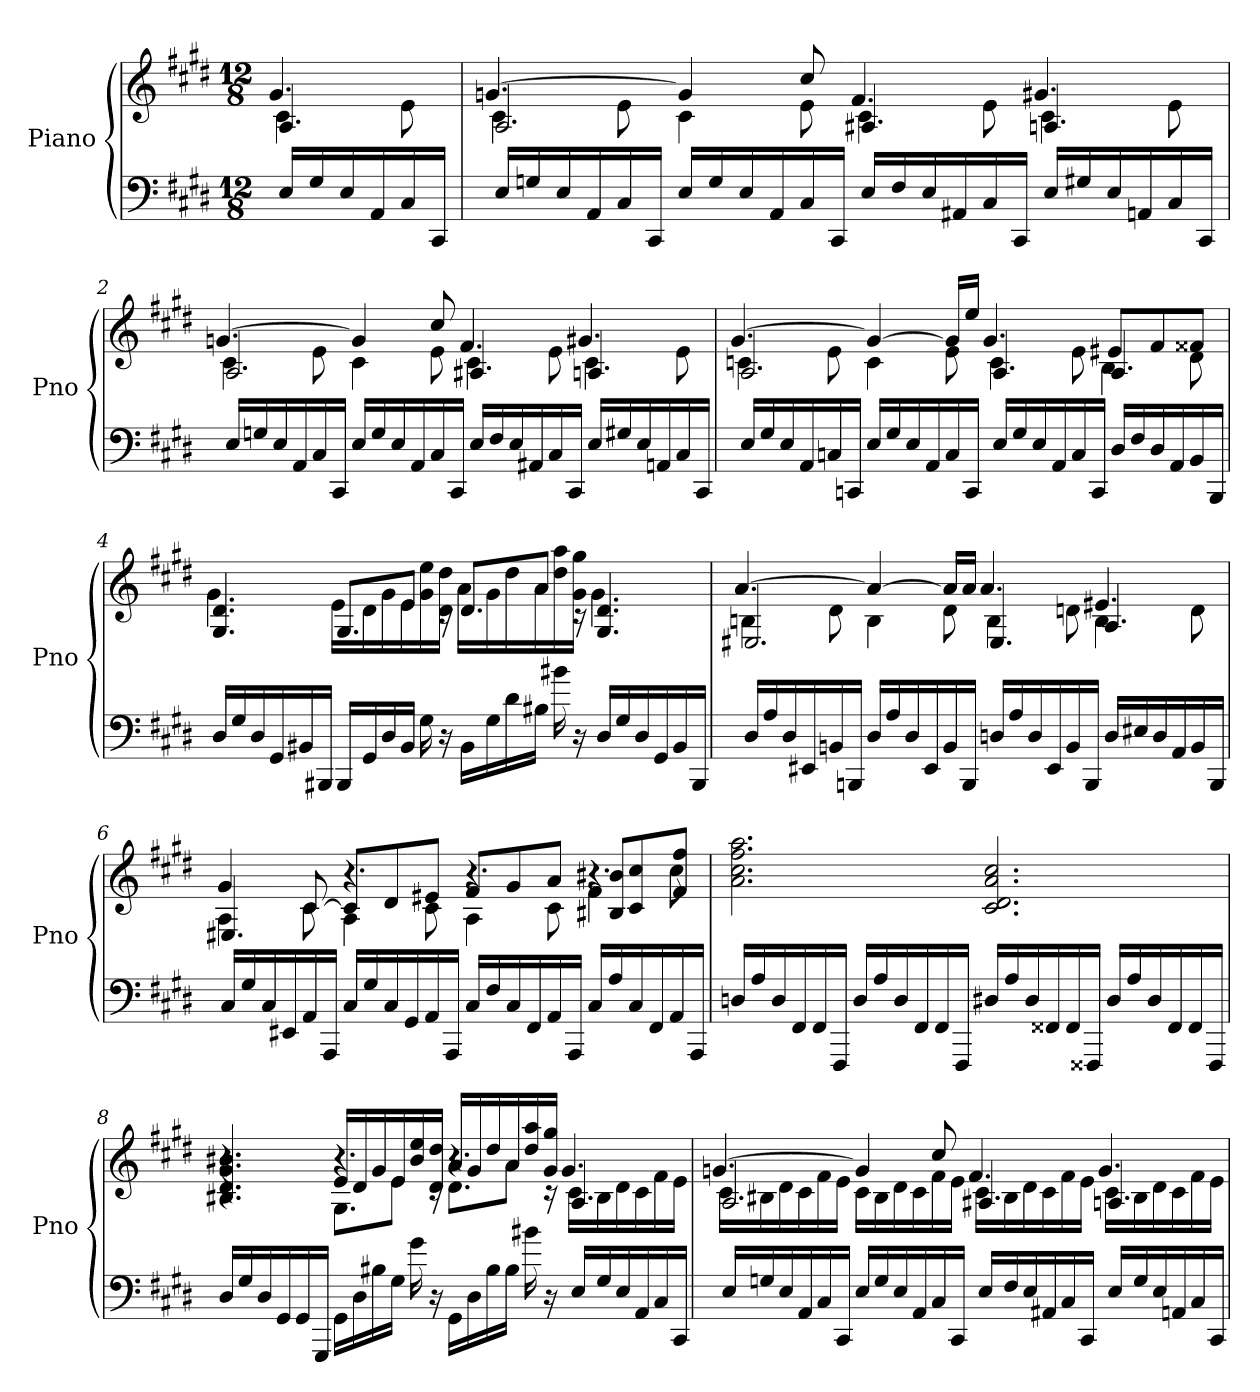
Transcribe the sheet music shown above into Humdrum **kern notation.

**kern	**kern
*part1	*part1
*staff2	*staff1
*I"Piano	*
*I'Pno	*
*clefF4	*clefG2
*k[f#c#g#d#]	*k[f#c#g#d#]
*c#:	*c#:
*M12/8	*M12/8
=	=
*	*^
*	*	*^
16ELL	4.A	4c#	4.g#
16G#	.	.	.
16E	.	.	.
16AA	.	.	.
16C#	.	8e	.
16CC#JJ	.	.	.
=1	=1	=1	=1
16ELL	2.A	4c#	[4.gn
16Gn	.	.	.
16E	.	.	.
16AA	.	.	.
16C#	.	8e	.
16CC#JJ	.	.	.
16ELL	.	4c#	4g]
16G	.	.	.
16E	.	.	.
16AA	.	.	.
16C#	.	8e	8cc#
16CC#JJ	.	.	.
16ELL	4.A#X	4c#	4.f#
16F#	.	.	.
16E	.	.	.
16AA#X	.	.	.
16C#	.	8e	.
16CC#JJ	.	.	.
16ELL	4.An	4c#	4.g#X
16G#X	.	.	.
16E	.	.	.
16AAn	.	.	.
16C#	.	8e	.
16CC#JJ	.	.	.
=2	=2	=2	=2
16ELL	2.A	4c#	[4.gn
16Gn	.	.	.
16E	.	.	.
16AA	.	.	.
16C#	.	8e	.
16CC#JJ	.	.	.
16ELL	.	4c#	4g]
16G	.	.	.
16E	.	.	.
16AA	.	.	.
16C#	.	8e	8cc#
16CC#JJ	.	.	.
16ELL	4.A#X	4c#	4.f#
16F#	.	.	.
16E	.	.	.
16AA#X	.	.	.
16C#	.	8e	.
16CC#JJ	.	.	.
16ELL	4.An	4c#	4.g#X
16G#X	.	.	.
16E	.	.	.
16AAn	.	.	.
16C#	.	8e	.
16CC#JJ	.	.	.
=3	=3	=3	=3
16ELL	2.A	4cn	[4.g#
16G#	.	.	.
16E	.	.	.
16AA	.	.	.
16Cn	.	8e	.
16CCnJJ	.	.	.
16ELL	.	4c	4g#_
16G#	.	.	.
16E	.	.	.
16AA	.	.	.
16C	.	8e	16g#LL]
16CCJJ	.	.	16eeJJ
16ELL	4.A	4c	4.g#
16G#	.	.	.
16E	.	.	.
16AA	.	.	.
16C	.	8e	.
16CCJJ	.	.	.
16D#LL	4.A	4B	8e#XL
16F#	.	.	.
16D#	.	.	8f#
16AA	.	.	.
16BB	.	8d#	8f##XJ
16BBBJJ	.	.	.
*	*	*v	*v
=4	=4	=4
16D#LL	4.G# 4.d#	4.g#
16G#	.	.
16D#	.	.
16GG#	.	.
16BB#X	.	.
16BBB#XJJ	.	.
16BBB#LL	8.G#L	16eLL
16GG#	.	16d#
16D#	.	16g#
16BB#JJ	8eJ	16e
16G#	.	16g# 16ee
16r	16rc	16d# 16dd#JJ
16BB#LL	8.d#L	16aLL
16G#	.	16g#
16d#	.	16dd#
16B#XJJ	8aJ	16a
16b#X	.	16dd# 16aa
16r	16rc	16g# 16gg#JJ
16D#LL	4.G# 4.d#	4.g#
16G#	.	.
16D#	.	.
16GG#	.	.
16BB#	.	.
16BBB#JJ	.	.
=5	=5	=5
*	*	*^
16D#LL	2.E#X	4Bn	[4.a
16A	.	.	.
16D#	.	.	.
16EE#X	.	.	.
16BBn	.	8d#	.
16BBBnJJ	.	.	.
16D#LL	.	4B	4a_
16A	.	.	.
16D#	.	.	.
16EE#	.	.	.
16BB	.	8d#	16aLL]
16BBBJJ	.	.	16aJJ
16DnLL	4.E#	4B	4.a
16A	.	.	.
16D	.	.	.
16EE#	.	.	.
16BB	.	8dn	.
16BBBJJ	.	.	.
16DLL	4.A	4B	4.e#X
16E#X	.	.	.
16D	.	.	.
16AA	.	.	.
16BB	.	8d	.
16BBBJJ	.	.	.
=6	=6	=6	=6
16C#LL	4.E#X	4A	4g#
16G#	.	.	.
16C#	.	.	.
16EE#X	.	.	.
16AA	.	8c#	[8c#
16AAAJJ	.	.	.
16C#LL	4.r	4A	8c#L]
16G#	.	.	.
16C#	.	.	8d#
16GG#	.	.	.
16AA	.	8c#	8e#XJ
16AAAJJ	.	.	.
16C#LL	4.r	4A	8f#L
16F#	.	.	.
16C#	.	.	8g#
16FF#	.	.	.
16AA	.	8c#	8aJ
16AAAJJ	.	.	.
16C#LL	4.r	4f#	8B#X 8b#XL
16A	.	.	.
16C#	.	.	8c# 8cc#
16FF#	.	.	.
16AA	.	8cc#	8f# 8ff#J
16AAAJJ	.	.	.
*	*v	*v	*v
=7	=7
16DnLL	2.a 2.cc# 2.ff# 2.aa
16A	.
16D	.
16FF#	.
16FF#	.
16FFF#JJ	.
16DLL	.
16A	.
16D	.
16FF#	.
16FF#	.
16FFF#JJ	.
16D#XLL	2.c# 2.d# 2.a 2.cc#
16A	.
16D#	.
16FF##X	.
16FF##	.
16FFF##XJJ	.
16D#LL	.
16A	.
16D#	.
16FF##	.
16FF##	.
16FFF##JJ	.
=8	=8
*	*^
*	*	*^
16D#LL	4.r	4.rc	4.B#X 4.d# 4.g# 4.b#X
16G#	.	.	.
16D#	.	.	.
16GG#	.	.	.
16GG#	.	.	.
16GGG#JJ	.	.	.
16GG#LL	4.r	8.G#L	16eLL
16D#	.	.	16d#
16B#X	.	.	16g#
16G#JJ	.	8eJ	16e
16g#	.	.	16b# 16ee
16r	.	16rc	16d# 16dd#JJ
16GG#LL	4.r	8.d#L	16aLL
16D#	.	.	16g#
16B#	.	.	16dd#
16B#JJ	.	8aJ	16a
16b#X	.	.	16dd# 16aa
16r	.	16rc	16g# 16gg#JJ
16ELL	4.A	16c#LL	4.g#
16G#	.	16B#	.
16E	.	16d#	.
16AA	.	16c#	.
16C#	.	16f#	.
16CC#JJ	.	16eJJ	.
=9	=9	=9	=9
16ELL	2.A	16c#LL	[4.gn
16Gn	.	16B#X	.
16E	.	16d#	.
16AA	.	16c#	.
16C#	.	16f#	.
16CC#JJ	.	16eJJ	.
16ELL	.	16c#LL	4g]
16G	.	16B#	.
16E	.	16d#	.
16AA	.	16c#	.
16C#	.	16f#	8cc#
16CC#JJ	.	16eJJ	.
16ELL	4.A#X	16c#LL	4.f#
16F#	.	16B#	.
16E	.	16d#	.
16AA#X	.	16c#	.
16C#	.	16f#	.
16CC#JJ	.	16eJJ	.
16ELL	4.An	16c#LL	4.g
16G	.	16B#	.
16E	.	16d#	.
16AAn	.	16c#	.
16C#	.	16f#	.
16CC#JJ	.	16eJJ	.
*	*v	*v	*v
=	=
*-	*-
